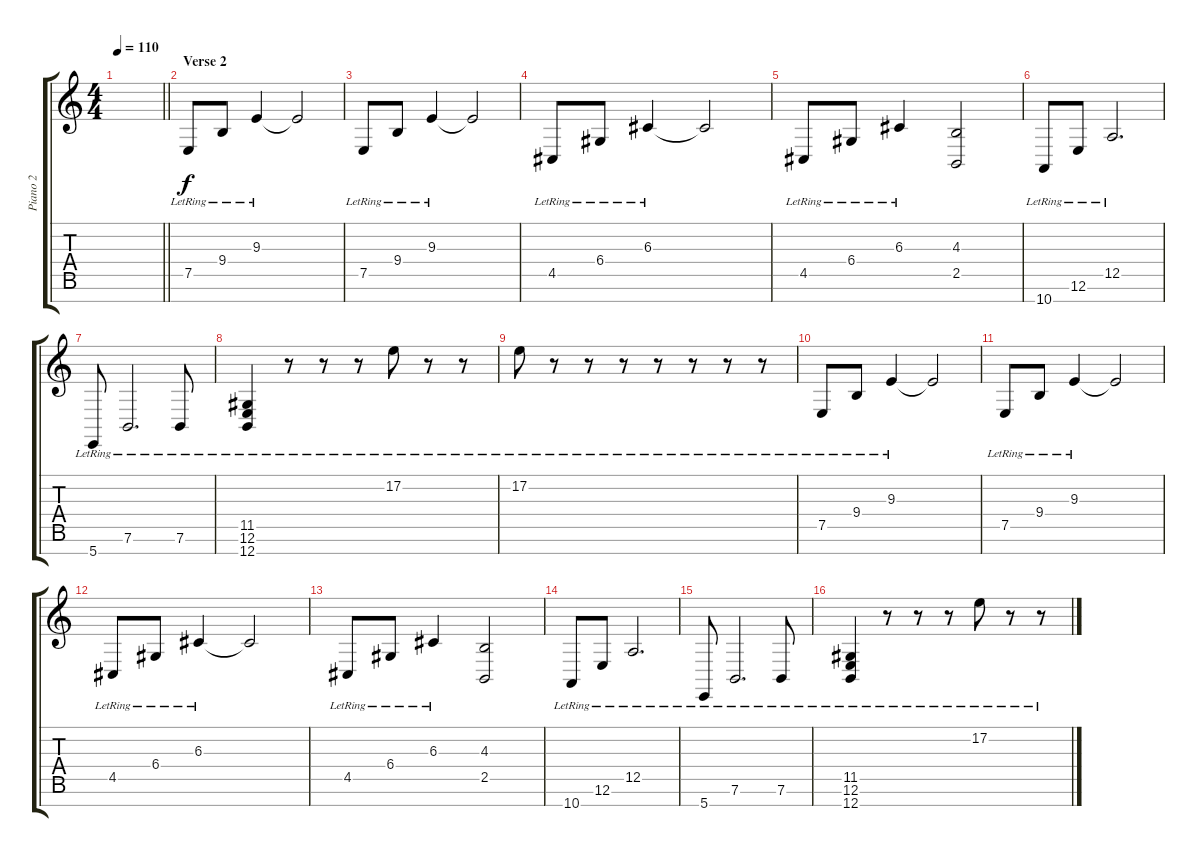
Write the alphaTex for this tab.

\track ("Piano 2" "Piano 2") {instrument acousticgrandpiano}
\staff {score tabs}
\tuning (E4 B3 G3 D3 A2 E2 B1) {hide}
\ts (4 4)
\tempo 110
\clef g2
\barLineRight lightlight
\ks c
|
\section ("" "Verse 2")
7.5{lr}.8 9.4{lr}.8 9.3{lr}.4 9.3{t}.2 |
7.5{lr}.8 9.4{lr}.8 9.3{lr}.4 9.3{t}.2 |
4.5{lr}.8 6.4{lr}.8 6.3{lr}.4 6.3{t}.2 |
4.5{lr}.8 6.4{lr}.8 6.3{lr}.4 (4.3 2.5).2 |
10.7{lr}.8 12.6{lr}.8 12.5{lr}.2{d} |
5.7{lr}.8 7.6{lr}.2{d} 7.6{lr}.8 |
(11.5 12.6 12.7{lr}).4 r.8 r.8 r.8 17.2{lr}.8 r.8 r.8 |
17.2{lr}.8 r.8 r.8 r.8 r.8 r.8 r.8 r.8 |
7.5{lr}.8 9.4{lr}.8 9.3{lr}.4 9.3{t}.2 |
7.5{lr}.8 9.4{lr}.8 9.3{lr}.4 9.3{t}.2 |
4.5{lr}.8 6.4{lr}.8 6.3{lr}.4 6.3{t}.2 |
4.5{lr}.8 6.4{lr}.8 6.3{lr}.4 (4.3 2.5).2 |
10.7{lr}.8 12.6{lr}.8 12.5{lr}.2{d} |
5.7{lr}.8 7.6{lr}.2{d} 7.6{lr}.8 |
(11.5 12.6 12.7{lr}).4 r.8 r.8 r.8 17.2{lr}.8 r.8 r.8
